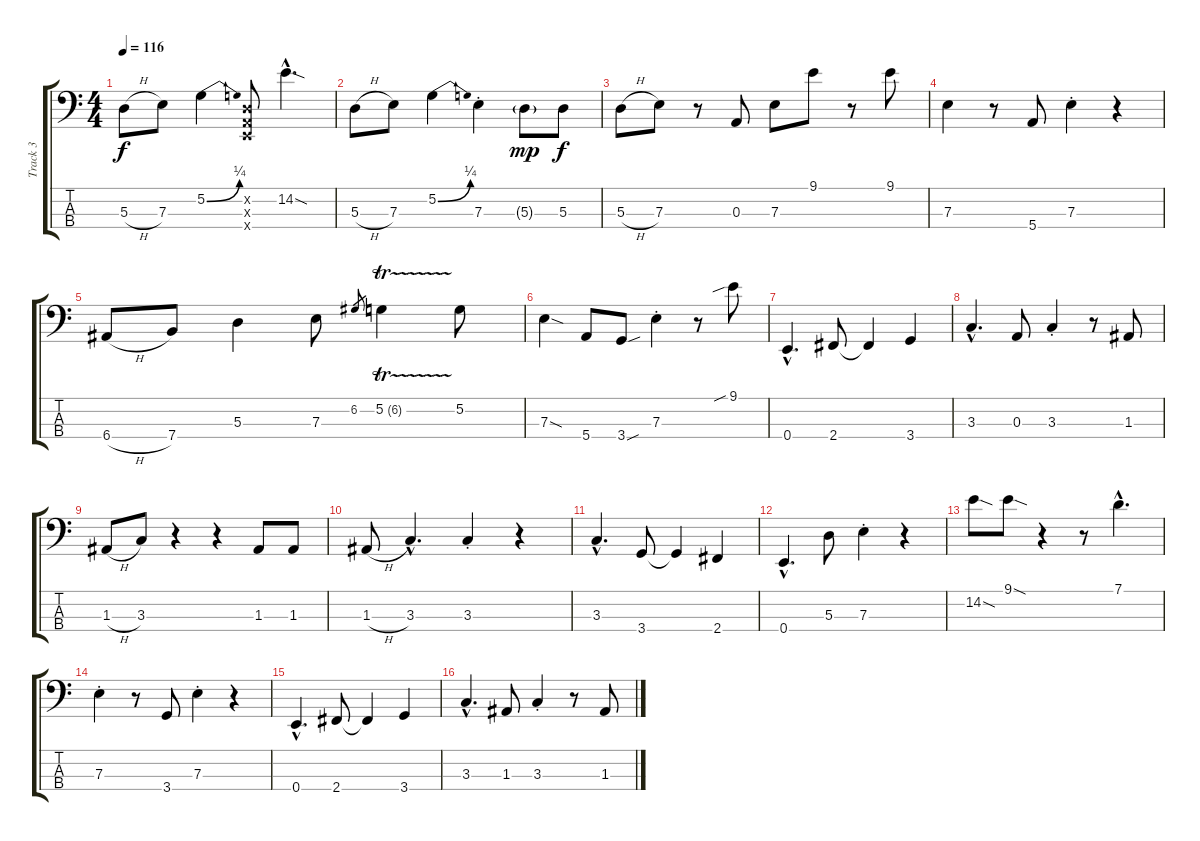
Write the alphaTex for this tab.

\track ("Track 3" "Track 3") {instrument electricbasspick}
\staff {score tabs}
\tuning (G2 D2 A1 E1) {hide}
\ts (4 4)
\tempo 116
\clef f4
\ks c
5.3{h}.8{dy f} 7.3.8 5.2{be (bend 0 0 60 1)}.4 (0.2{x} 0.3{x} 0.4{x}).8 14.2{sod hac}.4{d} |
5.3{h}.8 7.3.8 5.2{be (bend 0 0 60 1)}.4 7.3{st}.4 5.3{g}.8{dy mp} 5.3.8{dy f} |
5.3{h}.8 7.3.8 r.8 0.3.8 7.3.8 9.1.8 r.8 9.1.8 |
7.3.4 r.8 5.4.8 7.3{st}.4 r.4 |
6.4{h}.8 7.4.8 5.3.4 7.3.8 6.2.8{gr} 5.2{tr (6 32)}.4 5.2.8 |
7.3{sod}.4 5.4.8 3.4{sou}.8 7.3{st}.4 r.8 9.1{sib}.8 |
0.4{hac}.4{d} 2.4.8 2.4{t}.4 3.4.4 |
3.3{hac}.4{d} 0.3.8 3.3{st}.4 r.8 1.3.8 |
1.3{h}.8 3.3.8 r.4 r.4 1.3.8 1.3.8 |
1.3{h}.8 3.3{hac}.4{d} 3.3{st}.4 r.4 |
3.3{hac}.4{d} 3.4.8 3.4{t}.4 2.4.4 |
0.4{hac}.4{d} 5.3.8 7.3{st}.4 r.4 |
14.2{sod}.8 9.1{sod}.8 r.4 r.8 7.1{hac}.4{d} |
7.3{st}.4 r.8 3.4.8 7.3{st}.4 r.4 |
0.4{hac}.4{d} 2.4.8 2.4{t}.4 3.4.4 |
3.3{hac}.4{d} 1.3.8 3.3{st}.4 r.8 1.3.8
